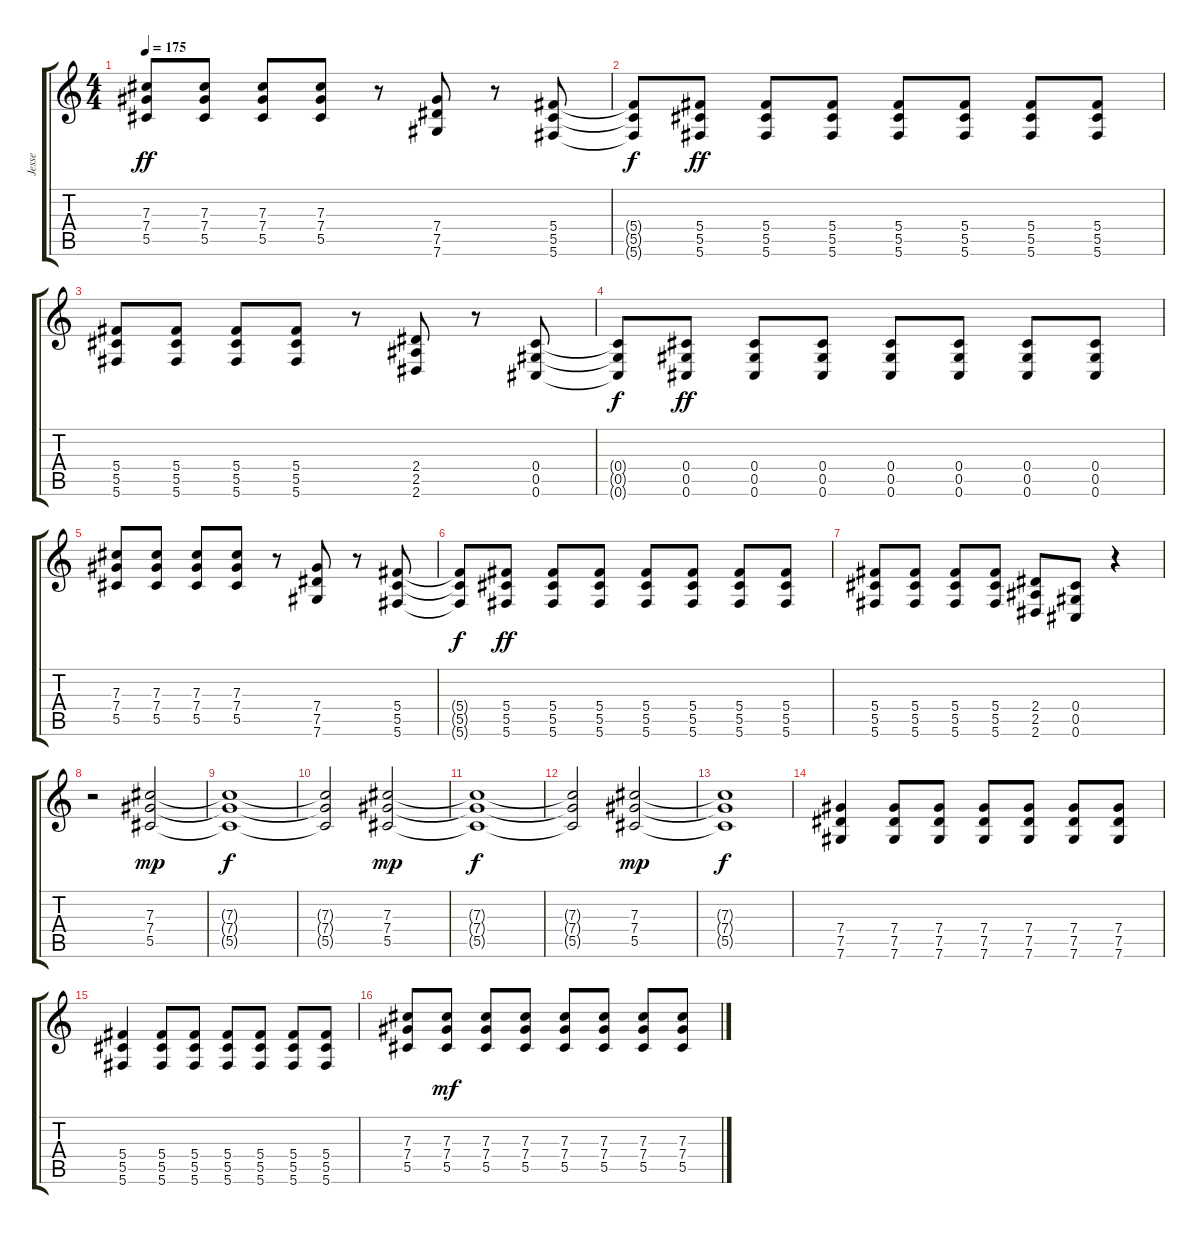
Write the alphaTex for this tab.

\track ("Jesse" "Jesse") {instrument distortionguitar}
\staff {score tabs}
\tuning (Eb4 Bb3 Gb3 Db3 Ab2 Db2) {hide}
\ts (4 4)
\tempo 175
\clef g2
\ks c
(7.3 7.4 5.5).8{dy ff instrument distortionguitar} (7.3 7.4 5.5).8 (7.3 7.4 5.5).8 (7.3 7.4 5.5).8 r.8 (7.4 7.5 7.6).8 r.8 (5.4 5.5 5.6).8 |
(5.4{t} 5.5{t} 5.6{t}).8{dy f} (5.4 5.5 5.6).8{dy ff} (5.4 5.5 5.6).8 (5.4 5.5 5.6).8 (5.4 5.5 5.6).8 (5.4 5.5 5.6).8 (5.4 5.5 5.6).8 (5.4 5.5 5.6).8 |
(5.4 5.5 5.6).8 (5.4 5.5 5.6).8 (5.4 5.5 5.6).8 (5.4 5.5 5.6).8 r.8 (2.4 2.5 2.6).8 r.8 (0.4 0.5 0.6).8 |
(0.4{t} 0.5{t} 0.6{t}).8{dy f} (0.4 0.5 0.6).8{dy ff} (0.4 0.5 0.6).8 (0.4 0.5 0.6).8 (0.4 0.5 0.6).8 (0.4 0.5 0.6).8 (0.4 0.5 0.6).8 (0.4 0.5 0.6).8 |
(7.3 7.4 5.5).8 (7.3 7.4 5.5).8 (7.3 7.4 5.5).8 (7.3 7.4 5.5).8 r.8 (7.4 7.5 7.6).8 r.8 (5.4 5.5 5.6).8 |
(5.4{t} 5.5{t} 5.6{t}).8{dy f} (5.4 5.5 5.6).8{dy ff} (5.4 5.5 5.6).8 (5.4 5.5 5.6).8 (5.4 5.5 5.6).8 (5.4 5.5 5.6).8 (5.4 5.5 5.6).8 (5.4 5.5 5.6).8 |
(5.4 5.5 5.6).8 (5.4 5.5 5.6).8 (5.4 5.5 5.6).8 (5.4 5.5 5.6).8 (2.4 2.5 2.6).8 (0.4 0.5 0.6).8 r.4 |
r.2 (7.3 7.4 5.5).2{dy mp} |
(7.3{t} 7.4{t} 5.5{t}).1{dy f} |
(7.3{t} 7.4{t} 5.5{t}).2 (7.3 7.4 5.5).2{dy mp} |
(7.3{t} 7.4{t} 5.5{t}).1{dy f} |
(7.3{t} 7.4{t} 5.5{t}).2 (7.3 7.4 5.5).2{dy mp} |
(7.3{t} 7.4{t} 5.5{t}).1{dy f} |
(7.4 7.5 7.6).4{instrument distortionguitar} (7.4 7.5 7.6).8 (7.4 7.5 7.6).8 (7.4 7.5 7.6).8 (7.4 7.5 7.6).8 (7.4 7.5 7.6).8 (7.4 7.5 7.6).8 |
(5.4 5.5 5.6).4 (5.4 5.5 5.6).8 (5.4 5.5 5.6).8 (5.4 5.5 5.6).8 (5.4 5.5 5.6).8 (5.4 5.5 5.6).8 (5.4 5.5 5.6).8 |
(7.3 7.4 5.5).8 (7.3 7.4 5.5).8{dy mf} (7.3 7.4 5.5).8 (7.3 7.4 5.5).8 (7.3 7.4 5.5).8 (7.3 7.4 5.5).8 (7.3 7.4 5.5).8 (7.3 7.4 5.5).8
